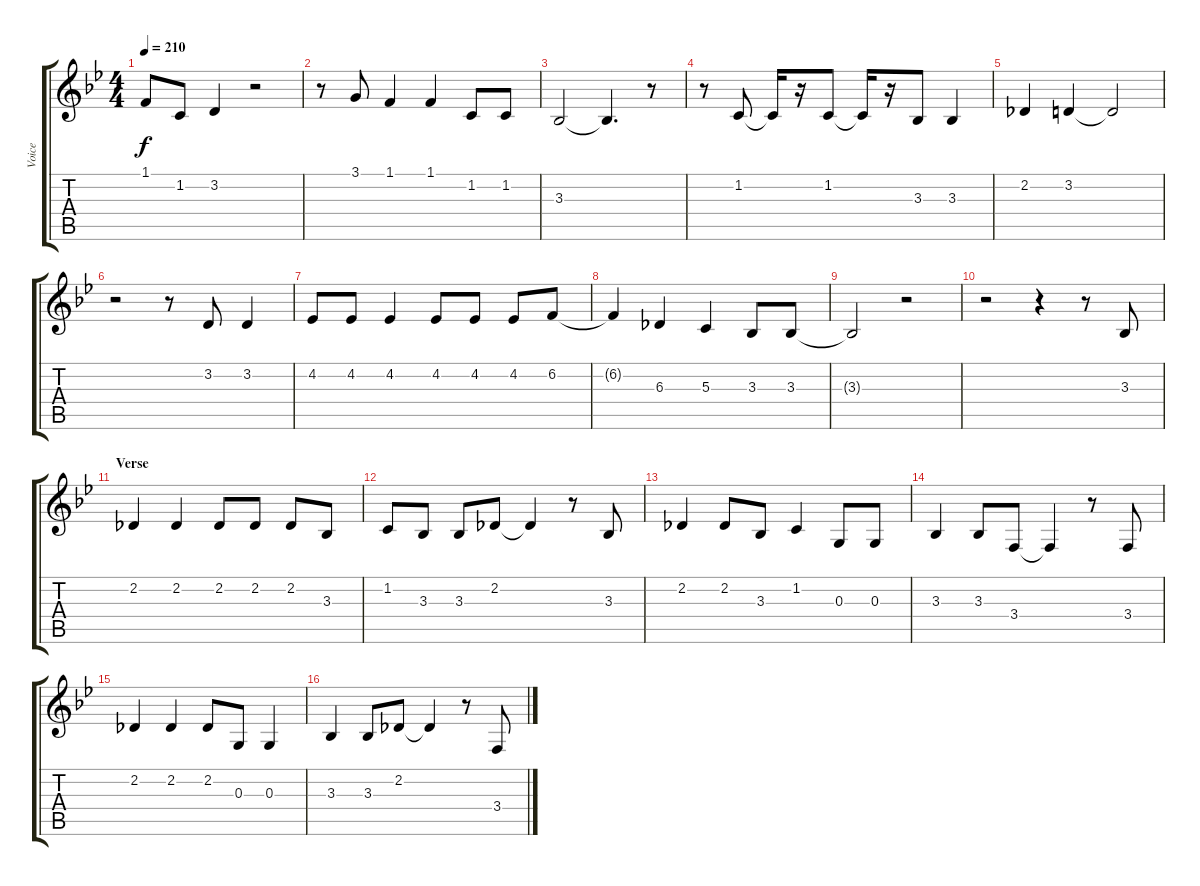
\track ("Voice" "Voice") {instrument lead6voice}
\staff {score tabs}
\tuning (E4 B3 G3 D3 A2 E2) {hide}
\ts (4 4)
\tempo 210
\clef g2
\ks bb
1.1.8{dy f} 1.2.8 3.2.4 r.2 |
r.8 3.1.8 1.1.4 1.1.4 1.2.8 1.2.8 |
3.3.2 3.3{t}.4{d} r.8 |
r.8 1.2.8 1.2{t}.16 r.16 1.2.8 1.2{t}.16 r.16 3.3.8 3.3.4 |
2.2.4 3.2.4 3.2{t}.2 |
r.2 r.8 3.2.8 3.2.4 |
4.2.8 4.2.8 4.2.4 4.2.8 4.2.8 4.2.8 6.2.8 |
6.2{t}.4 6.3.4 5.3.4 3.3.8 3.3.8 |
3.3{t}.2 r.2 |
r.2 r.4 r.8 3.3.8 |
\section ("" "Verse")
2.2.4 2.2.4 2.2.8 2.2.8 2.2.8 3.3.8 |
1.2.8 3.3.8 3.3.8 2.2.8 2.2{t}.4 r.8 3.3.8 |
2.2.4 2.2.8 3.3.8 1.2.4 0.3.8 0.3.8 |
3.3.4 3.3.8 3.4.8 3.4{t}.4 r.8 3.4.8 |
2.2.4 2.2.4 2.2.8 0.3.8 0.3.4 |
3.3.4 3.3.8 2.2.8 2.2{t}.4 r.8 3.4.8
